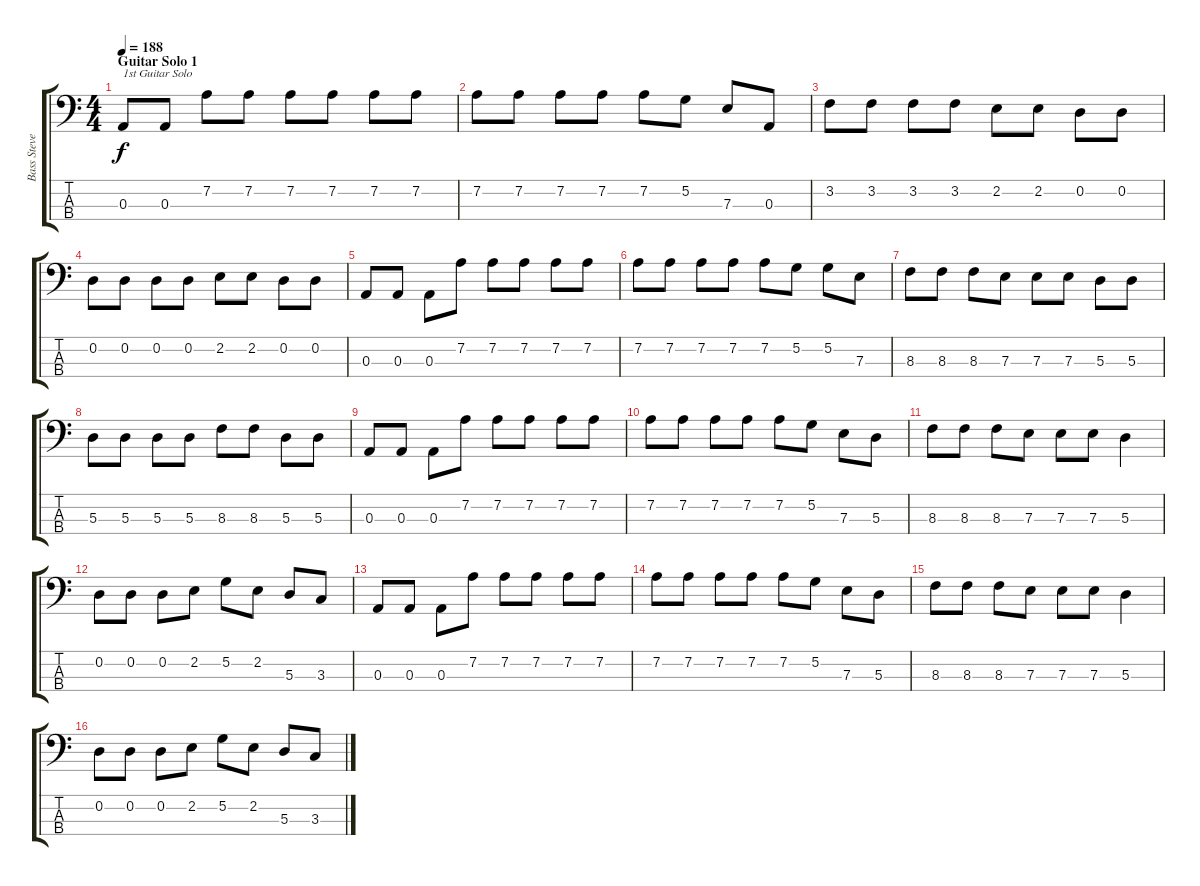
\track ("Bass Steve Harris" "Bass Steve") {instrument electricbassfinger}
\staff {score tabs}
\tuning (G2 D2 A1 E1) {hide}
\ts (4 4)
\section ("" "Guitar Solo 1")
\tempo 188
\clef f4
\ks c
0.3.8{txt "1st Guitar Solo" dy f} 0.3.8 7.2.8 7.2.8 7.2.8 7.2.8 7.2.8 7.2.8 |
7.2.8 7.2.8 7.2.8 7.2.8 7.2.8 5.2.8 7.3.8 0.3.8 |
3.2.8 3.2.8 3.2.8 3.2.8 2.2.8 2.2.8 0.2.8 0.2.8 |
0.2.8 0.2.8 0.2.8 0.2.8 2.2.8 2.2.8 0.2.8 0.2.8 |
0.3.8 0.3.8 0.3.8 7.2.8 7.2.8 7.2.8 7.2.8 7.2.8 |
7.2.8 7.2.8 7.2.8 7.2.8 7.2.8 5.2.8 5.2.8 7.3.8 |
8.3.8 8.3.8 8.3.8 7.3.8 7.3.8 7.3.8 5.3.8 5.3.8 |
5.3.8 5.3.8 5.3.8 5.3.8 8.3.8 8.3.8 5.3.8 5.3.8 |
0.3.8 0.3.8 0.3.8 7.2.8 7.2.8 7.2.8 7.2.8 7.2.8 |
7.2.8 7.2.8 7.2.8 7.2.8 7.2.8 5.2.8 7.3.8 5.3.8 |
8.3.8 8.3.8 8.3.8 7.3.8 7.3.8 7.3.8 5.3.4 |
0.2.8 0.2.8 0.2.8 2.2.8 5.2.8 2.2.8 5.3.8 3.3.8 |
0.3.8 0.3.8 0.3.8 7.2.8 7.2.8 7.2.8 7.2.8 7.2.8 |
7.2.8 7.2.8 7.2.8 7.2.8 7.2.8 5.2.8 7.3.8 5.3.8 |
8.3.8 8.3.8 8.3.8 7.3.8 7.3.8 7.3.8 5.3.4 |
0.2.8 0.2.8 0.2.8 2.2.8 5.2.8 2.2.8 5.3.8 3.3.8
